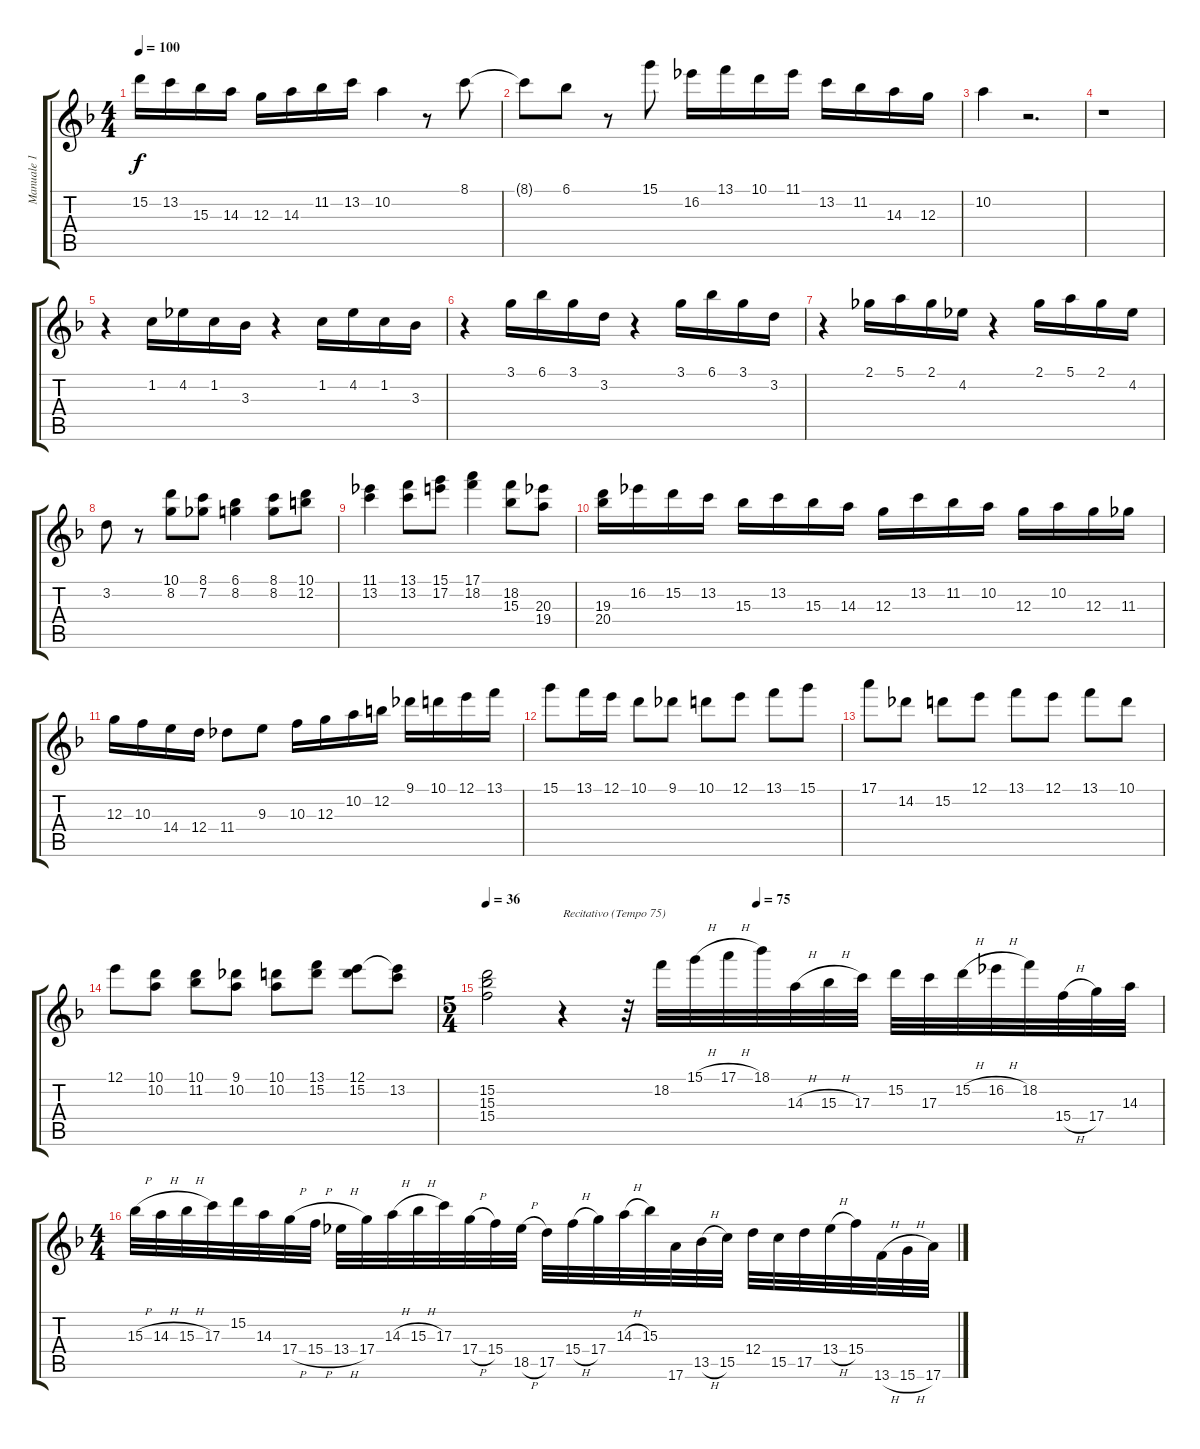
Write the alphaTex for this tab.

\track ("Manuale 1" "Manuale 1") {instrument overdrivenguitar}
\staff {score tabs}
\tuning (E4 B3 G3 D3 A2 E2) {hide}
\ts (4 4)
\tempo 100
\clef g2
\ks dminor
15.2.16{dy f} 13.2.16 15.3.16 14.3.16 12.3.16 14.3.16 11.2.16 13.2.16 10.2.4 r.8 8.1.8 |
8.1{t}.8 6.1.8 r.8 15.1.8 16.2.16 13.1.16 10.1.16 11.1.16 13.2.16 11.2.16 14.3.16 12.3.16 |
10.2.4 r.2{d} |
r.1 |
r.4 1.2.16 4.2.16 1.2.16 3.3.16 r.4 1.2.16 4.2.16 1.2.16 3.3.16 |
r.4 3.1.16 6.1.16 3.1.16 3.2.16 r.4 3.1.16 6.1.16 3.1.16 3.2.16 |
r.4 2.1.16 5.1.16 2.1.16 4.2.16 r.4 2.1.16 5.1.16 2.1.16 4.2.16 |
3.2.8 r.8 (10.1 8.2).8 (8.1 7.2).8 (6.1 8.2).4 (8.1 8.2).8 (10.1 12.2).8 |
(11.1 13.2).4 (13.1 13.2).8 (15.1 17.2).8 (17.1 18.2).4 (18.2 15.3).8 (20.3 19.4).8 |
(19.3 20.4).16 16.2.16 15.2.16 13.2.16 15.3.16 13.2.16 15.3.16 14.3.16 12.3.16 13.2.16 11.2.16 10.2.16 12.3.16 10.2.16 12.3.16 11.3.16 |
12.3.16 10.3.16 14.4.16 12.4.16 11.4.8 9.3.8 10.3.16 12.3.16 10.2.16 12.2.16 9.1.16 10.1.16 12.1.16 13.1.16 |
15.1.8 13.1.16 12.1.16 10.1.8 9.1.8 10.1.8 12.1.8 13.1.8 15.1.8 |
17.1.8 14.2.8 15.2.8 12.1.8 13.1.8 12.1.8 13.1.8 10.1.8 |
12.1.8 (10.1 10.2).8 (10.1 11.2).8 (9.1 10.2).8 (10.1 10.2).8 (13.1 15.2).8 (12.1 15.2).8 (12.1{t} 13.2).8 |
\ts (5 4)
\tempo 36
\tempo (75 0.4)
(15.2 15.3 15.4).2 r.4{txt "Recitativo (Tempo 75)"} r.32 18.2.32 15.1{h}.32 17.1{h}.32 18.1.32 14.3{h}.32 15.3{h}.32 17.3.32 15.2.32 17.3.32 15.2{h}.32 16.2{h}.32 18.2.32 15.4{h}.32 17.4.32 14.3.32 |
\ts (4 4)
15.3{h}.32 14.3{h}.32 15.3{h}.32 17.3.32 15.2.32 14.3.32 17.4{h}.32 15.4{h}.32 13.4{h}.32 17.4.32 14.3{h}.32 15.3{h}.32 17.3.32 17.4{h}.32 15.4.32 18.5{h}.32 17.5.32 15.4{h}.32 17.4.32 14.3{h}.32 15.3.32 17.6.32 13.5{h}.32 15.5.32 12.4.32 15.5.32 17.5.32 13.4{h}.32 15.4.32 13.6{h}.32 15.6{h}.32 17.6.32
